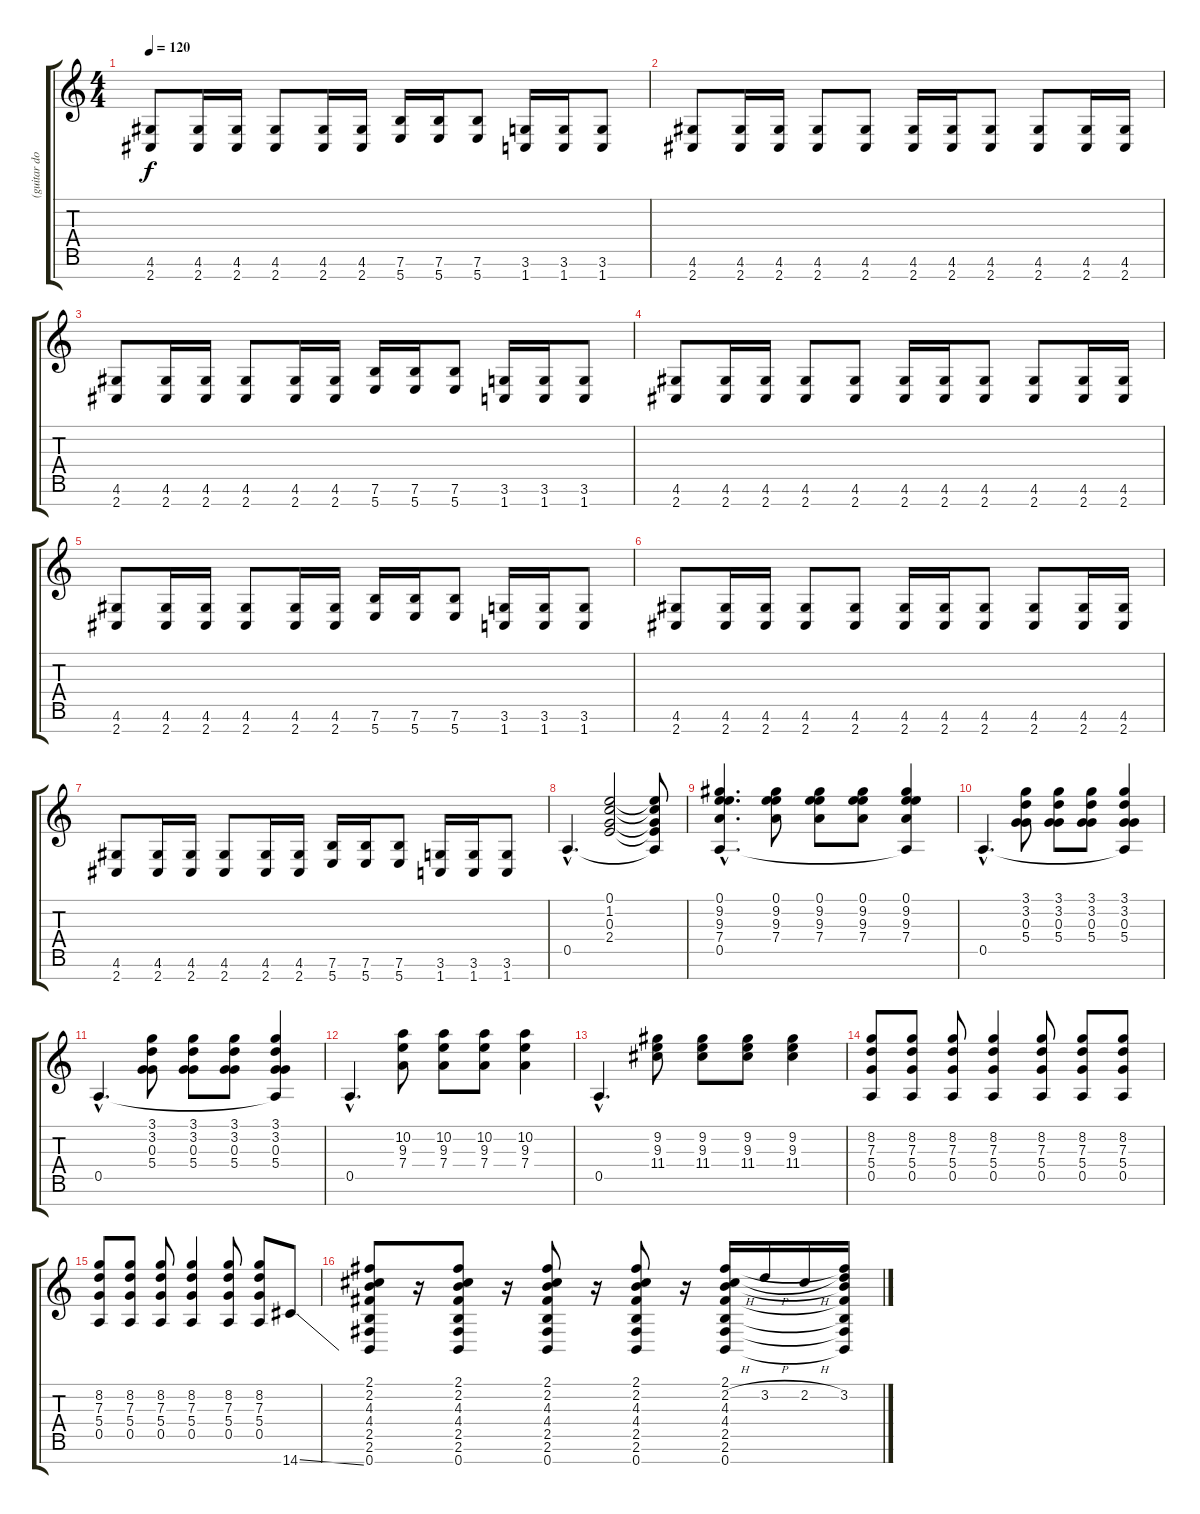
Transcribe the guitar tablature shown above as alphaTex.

\track ("(guitar double)" "(guitar do") {instrument distortionguitar}
\staff {score tabs}
\tuning (E4 B3 G3 D3 A2 E2 B1) {hide}
\ts (4 4)
\tempo 120
\clef g2
\ks c
(4.6 2.7).8{dy f} (4.6 2.7).16 (4.6 2.7).16 (4.6 2.7).8 (4.6 2.7).16 (4.6 2.7).16 (7.6 5.7).16 (7.6 5.7).16 (7.6 5.7).8 (3.6 1.7).16 (3.6 1.7).16 (3.6 1.7).8 |
(4.6 2.7).8 (4.6 2.7).16 (4.6 2.7).16 (4.6 2.7).8 (4.6 2.7).8 (4.6 2.7).16 (4.6 2.7).16 (4.6 2.7).8 (4.6 2.7).8 (4.6 2.7).16 (4.6 2.7).16 |
(4.6 2.7).8 (4.6 2.7).16 (4.6 2.7).16 (4.6 2.7).8 (4.6 2.7).16 (4.6 2.7).16 (7.6 5.7).16 (7.6 5.7).16 (7.6 5.7).8 (3.6 1.7).16 (3.6 1.7).16 (3.6 1.7).8 |
(4.6 2.7).8 (4.6 2.7).16 (4.6 2.7).16 (4.6 2.7).8 (4.6 2.7).8 (4.6 2.7).16 (4.6 2.7).16 (4.6 2.7).8 (4.6 2.7).8 (4.6 2.7).16 (4.6 2.7).16 |
(4.6 2.7).8 (4.6 2.7).16 (4.6 2.7).16 (4.6 2.7).8 (4.6 2.7).16 (4.6 2.7).16 (7.6 5.7).16 (7.6 5.7).16 (7.6 5.7).8 (3.6 1.7).16 (3.6 1.7).16 (3.6 1.7).8 |
(4.6 2.7).8 (4.6 2.7).16 (4.6 2.7).16 (4.6 2.7).8 (4.6 2.7).8 (4.6 2.7).16 (4.6 2.7).16 (4.6 2.7).8 (4.6 2.7).8 (4.6 2.7).16 (4.6 2.7).16 |
(4.6 2.7).8 (4.6 2.7).16 (4.6 2.7).16 (4.6 2.7).8 (4.6 2.7).16 (4.6 2.7).16 (7.6 5.7).16 (7.6 5.7).16 (7.6 5.7).8 (3.6 1.7).16 (3.6 1.7).16 (3.6 1.7).8 |
0.5{hac}.4{d} (0.1 1.2 0.3 2.4).2 (0.1{t} 1.2{t} 0.3{t} 2.4{t} 0.5{t}).8 |
(0.1{hac} 9.2{hac} 9.3{hac} 7.4{hac} 0.5{hac}).4{d} (0.1 9.2 9.3 7.4).8 (0.1 9.2 9.3 7.4).8 (0.1 9.2 9.3 7.4).8 (0.1 9.2 9.3 7.4 0.5{t}).4 |
0.5{hac}.4{d} (3.1 3.2 0.3 5.4).8 (3.1 3.2 0.3 5.4).8 (3.1 3.2 0.3 5.4).8 (3.1 3.2 0.3 5.4 0.5{t}).4 |
0.5{hac}.4{d} (3.1 3.2 0.3 5.4).8 (3.1 3.2 0.3 5.4).8 (3.1 3.2 0.3 5.4).8 (3.1 3.2 0.3 5.4 0.5{t}).4 |
0.5{hac}.4{d} (10.2 9.3 7.4).8 (10.2 9.3 7.4).8 (10.2 9.3 7.4).8 (10.2 9.3 7.4).4 |
0.5{hac}.4{d} (9.2 9.3 11.4).8 (9.2 9.3 11.4).8 (9.2 9.3 11.4).8 (9.2 9.3 11.4).4 |
(8.2 7.3 5.4 0.5).8 (8.2 7.3 5.4 0.5).8 (8.2 7.3 5.4 0.5).8 (8.2 7.3 5.4 0.5).4 (8.2 7.3 5.4 0.5).8 (8.2 7.3 5.4 0.5).8 (8.2 7.3 5.4 0.5).8 |
(8.2 7.3 5.4 0.5).8 (8.2 7.3 5.4 0.5).8 (8.2 7.3 5.4 0.5).8 (8.2 7.3 5.4 0.5).4 (8.2 7.3 5.4 0.5).8 (8.2 7.3 5.4 0.5).8 14.7{ss}.8 |
(2.1 2.2 4.3 4.4 2.5 2.6 0.7).8 r.16 (2.1 2.2 4.3 4.4 2.5 2.6 0.7).8 r.16 (2.1 2.2 4.3 4.4 2.5 2.6 0.7).8 r.16 (2.1 2.2 4.3 4.4 2.5 2.6 0.7).8 r.16 (2.1 2.2{h} 4.3 4.4 2.5 2.6 0.7).16 3.2{h}.16 2.2{h}.16 (2.1{t} 3.2 4.3{t} 4.4{t} 2.5{t} 2.6{t} 0.7{t}).16
